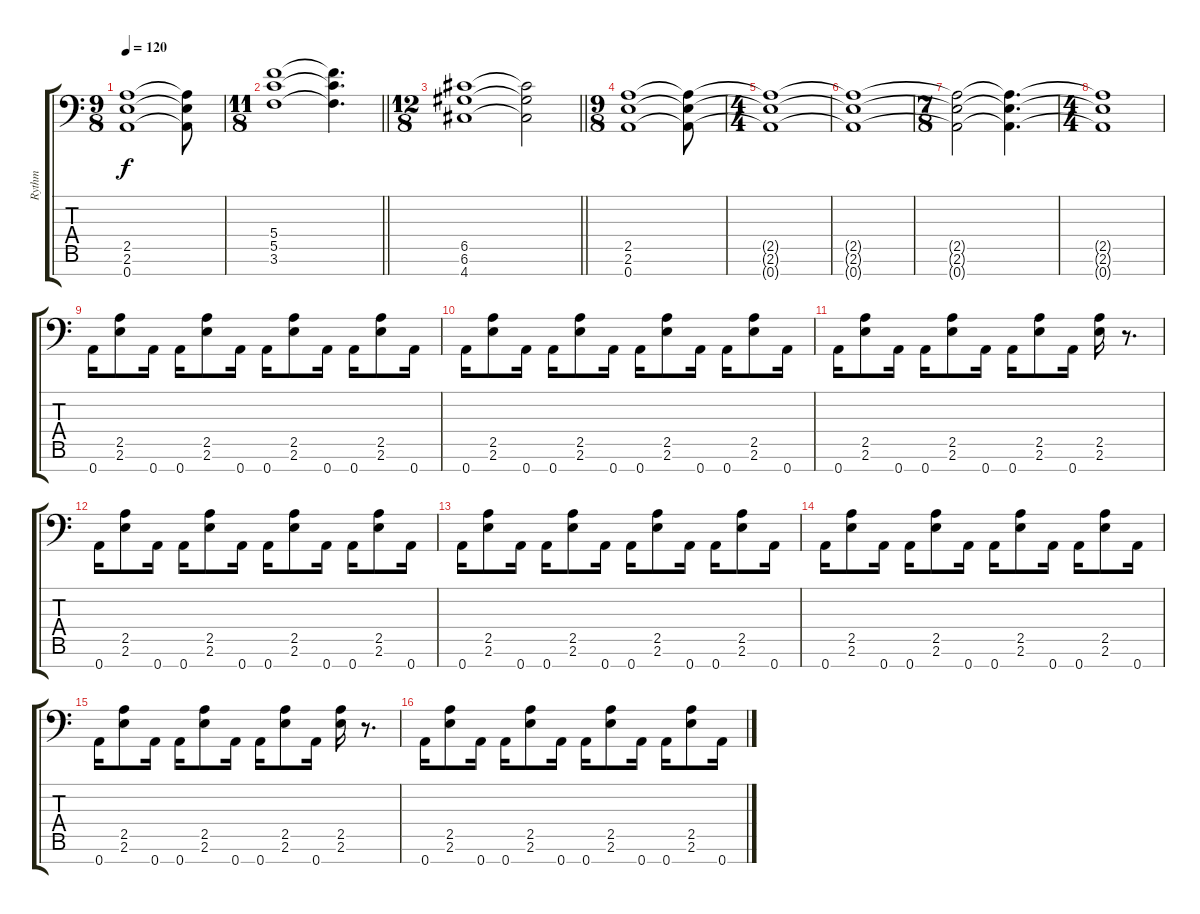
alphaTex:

\track ("Rythm" "Rythm") {instrument distortionguitar}
\staff {score tabs}
\tuning (D4 A3 F3 C3 G2 D2 A1) {hide}
\ts (9 8)
\tempo 120
\clef f4
\ks c
(2.5 2.6 0.7).1{dy f} (2.5{t} 2.6{t} 0.7{t}).8 |
\ts (11 8)
\barLineRight lightlight
(5.4 5.5 3.6).1 (5.4{t} 5.5{t} 3.6{t}).4{d} |
\ts (12 8)
\barLineRight lightlight
(6.5 6.6 4.7).1 (6.5{t} 6.6{t} 4.7{t}).2 |
\ts (9 8)
(2.5 2.6 0.7).1 (2.5{t} 2.6{t} 0.7{t}).8 |
\ts (4 4)
(2.5{t} 2.6{t} 0.7{t}).1 |
(2.5{t} 2.6{t} 0.7{t}).1 |
\ts (7 8)
(2.5{t} 2.6{t} 0.7{t}).2 (2.5{t} 2.6{t} 0.7{t}).4{d} |
\ts (4 4)
(2.5{t} 2.6{t} 0.7{t}).1 |
0.7.16 (2.5 2.6).8 0.7.16 0.7.16 (2.5 2.6).8 0.7.16 0.7.16 (2.5 2.6).8 0.7.16 0.7.16 (2.5 2.6).8 0.7.16 |
0.7.16 (2.5 2.6).8 0.7.16 0.7.16 (2.5 2.6).8 0.7.16 0.7.16 (2.5 2.6).8 0.7.16 0.7.16 (2.5 2.6).8 0.7.16 |
0.7.16 (2.5 2.6).8 0.7.16 0.7.16 (2.5 2.6).8 0.7.16 0.7.16 (2.5 2.6).8 0.7.16 (2.5 2.6).16 r.8{d} |
0.7.16 (2.5 2.6).8 0.7.16 0.7.16 (2.5 2.6).8 0.7.16 0.7.16 (2.5 2.6).8 0.7.16 0.7.16 (2.5 2.6).8 0.7.16 |
0.7.16 (2.5 2.6).8 0.7.16 0.7.16 (2.5 2.6).8 0.7.16 0.7.16 (2.5 2.6).8 0.7.16 0.7.16 (2.5 2.6).8 0.7.16 |
0.7.16 (2.5 2.6).8 0.7.16 0.7.16 (2.5 2.6).8 0.7.16 0.7.16 (2.5 2.6).8 0.7.16 0.7.16 (2.5 2.6).8 0.7.16 |
0.7.16 (2.5 2.6).8 0.7.16 0.7.16 (2.5 2.6).8 0.7.16 0.7.16 (2.5 2.6).8 0.7.16 (2.5 2.6).16 r.8{d} |
0.7.16 (2.5 2.6).8 0.7.16 0.7.16 (2.5 2.6).8 0.7.16 0.7.16 (2.5 2.6).8 0.7.16 0.7.16 (2.5 2.6).8 0.7.16
